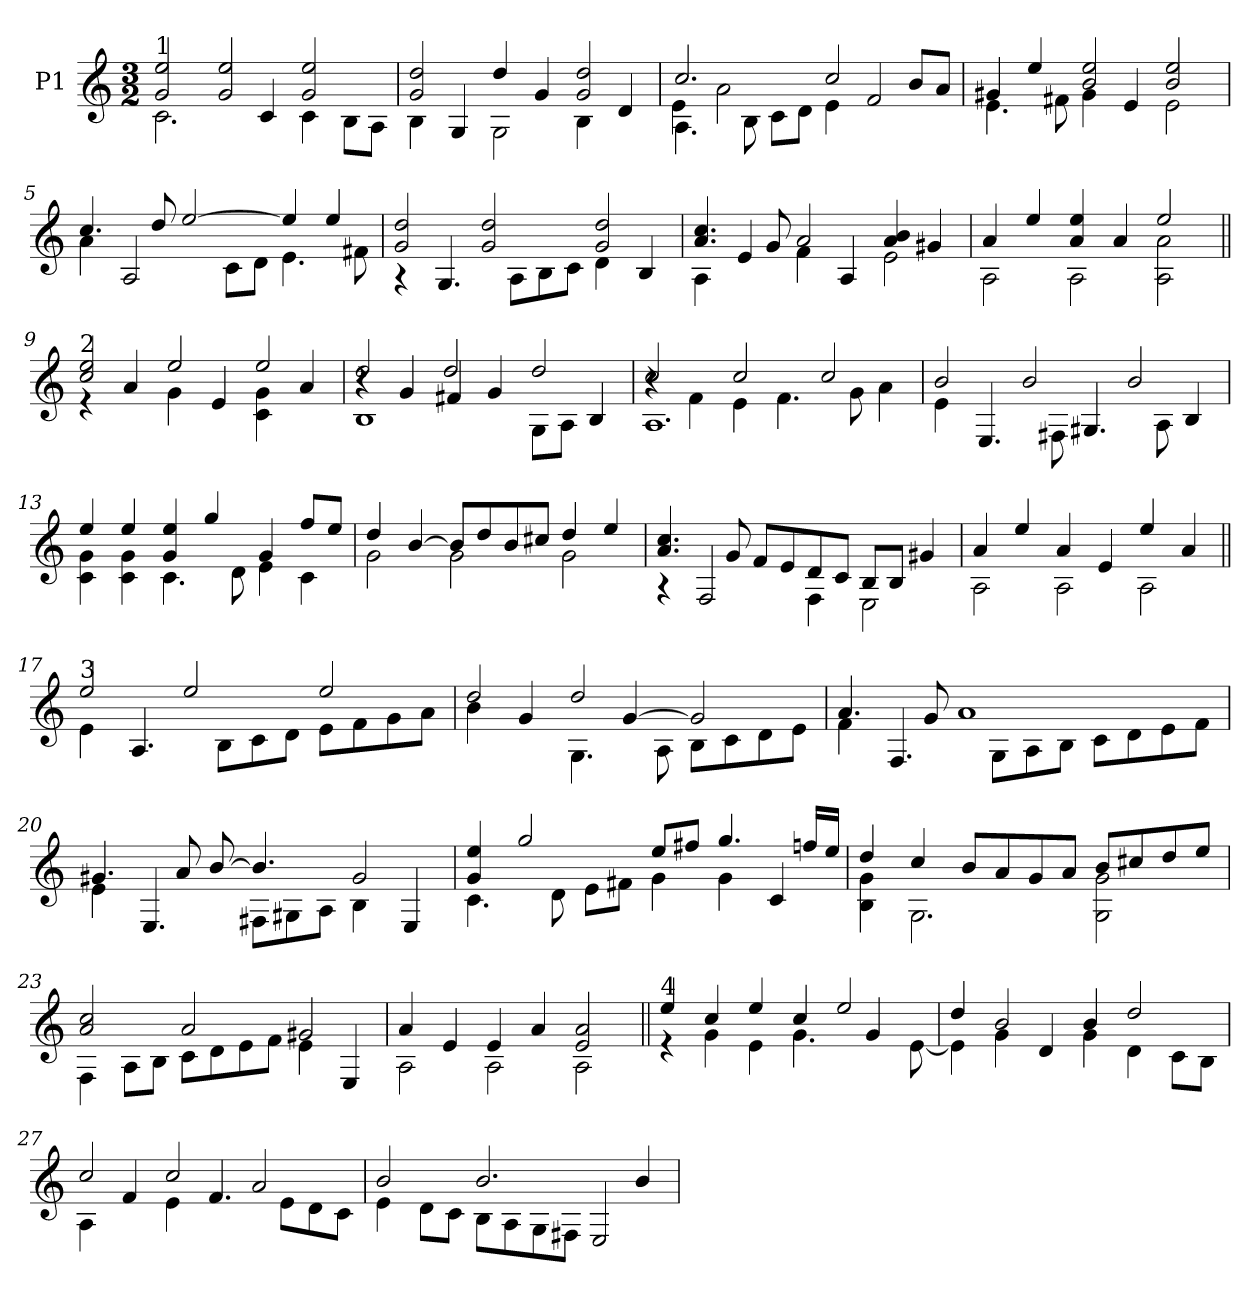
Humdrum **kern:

**kern
*part1
*staff1
*I"P1
!!LO:PB:g=z
*clefG2
*ITrd7c12
*k[]
*a:
*M3/2
*MM108
=1
*^
!LO:TX:a:t=1	!
2Gi/ 2ei	2.Ci\
2Gi/ 2ei	.
.	4Ci/
2Gi/ 2ei	4Ci\
.	8BBi\L
.	8AAi\J
=2	=2
2Gi/ 2di	4BBi\
.	4GGi/
4di/	2GGi\
4Gi/	.
2Gi/ 2di	4BBi\
.	4Di/
=3	=3
*	*^
2.ci/	4.AAi\	4Ei\
.	.	2Ai\
.	8BBi\	.
.	8Ci\L	.
.	8Di\J	.
2ci/	4Ei\	4ryy
.	2Fi/	2ryy
8Bi/L	.	.
8Ai/J	.	.
*	*v	*v
=4	=4
4G#Xi/	4.Ei\
4ei/	.
.	8F#Xi\
2Bi/ 2ei	4G#i\
.	4Ei/
2Bi/ 2ei	2Ei\
!!LO:LB:g=z	!!
=5	=5
4.ci/	4Ai\
.	2AAi/
8di/	.
[2ei/	.
.	8Ci\L
.	8Di\J
4ei/]	4.Ei\
4ei/	.
.	8F#Xi\
=6	=6
2Gi/ 2di	4r
.	4.GGi/
2Gi/ 2di	.
.	8AAi\L
.	8BBi\
.	8Ci\J
2Gi/ 2di	4Di\
.	4BBi/
=7	=7
4.Ai/ 4.ci	4AAi\
.	4Ei/
8Gi/	.
2Ai/	4Fi\
.	4AAi/
4Ai/ 4Bi	2Ei\
4G#Xi/	.
=8	=8
4Ai/	2AAi\
4ei/	.
4Ai/ 4ei	2AAi\
4Ai/	.
2ei/	2AAi\ 2Ai
!!LO:LB:g=z	!!
=9||	=9||
!LO:TX:a:t=2	!
2ci/ 2ei	4r
.	4Ai/
2ei/	4Gi\
.	4Ei/
2ei/	4Ci\ 4Gi
.	4Ai/
=10	=10
*	*^
2di/	1BBi	4r
.	.	4Gi/
2di/	.	4F#Xi/
.	.	4Gi/
2di/	8GGi\L	2ryy
.	8AAi\J	.
.	4BBi/	.
=11	=11	=11
2ci/	4r	1.AAi
.	4Fi\	.
2ci/	4Ei\	.
.	4.Fi\	.
2ci/	.	.
.	8Gi\	.
.	4Ai\	.
*	*v	*v
=12	=12
2Bi/	4Ei\
.	4.EEi/
2Bi/	.
.	8FF#Xi\
.	4.GG#Xi/
2Bi/	.
.	8AAi\
.	4BBi/
!!LO:LB:g=z	!!
=13	=13
4ei/	4Ci\ 4Gi
4ei/	4Ci\ 4Gi
4Gi/ 4ei	4.Ci\
4gi/	.
.	8Di\
4Gi/	4Ei\
8fi/L	4Ci\
8ei/J	.
=14	=14
4di/	2Gi\
[4Bi/	.
8Bi/L]	2Gi\
8di/	.
8Bi/	.
8c#Xi/J	.
4di/	2Gi\
4ei/	.
=15	=15
4.Ai/ 4.ci	4r
.	2FFi/
8Gi/	.
8Fi/L	.
8Ei/	.
8Di/	4FFi\
8Ci/J	.
8BBi/L	2EEi\
8BBi/J	.
4G#Xi/	.
=16	=16
4Ai/	2AAi\
4ei/	.
4Ai/	2AAi\
4Ei/	.
4ei/	2AAi\
4Ai/	.
!!LO:LB:g=z	!!
=17||	=17||
!LO:TX:a:t=3	!
2ei/	4Ei\
.	4.AAi/
2ei/	.
.	8BBi\L
.	8Ci\
.	8Di\J
2ei/	8Ei\L
.	8Fi\
.	8Gi\
.	8Ai\J
=18	=18
*	*^
2di/	4Bi\	2ryy
.	4Gi/	.
2di/	4.GGi\	4ryy
.	.	[4Gi/
.	8AAi\	.
2ryy	8BBi\L	2Gi/]
.	8Ci\	.
.	8Di\	.
.	8Ei\J	.
*	*v	*v
=19	=19
4.Ai/	4Fi\
.	4.FFi/
8Gi/	.
1Ai	.
.	8GGi\L
.	8AAi\
.	8BBi\J
.	8Ci\L
.	8Di\
.	8Ei\
.	8Fi\J
=20	=20
4.G#Xi/	4Ei\
.	4.EEi/
8Ai/	.
[8Bi/	.
4.Bi/]	8FF#Xi\L
.	8GG#Xi\
.	8AAi\J
2G#i/	4BBi\
.	4EEi/
!!LO:LB:g=z	!!
=21	=21
4Gi/ 4ei	4.Ci\
2gi/	.
.	8Di\
.	8Ei\L
.	8F#Xi\J
8ei/L	4Gi\
8f#Xi/J	.
4.gi/	4Gi\
.	4Ci/
16fni/LL	.
16ei/JJ	.
=22	=22
4di/	4BBi\ 4Gi
4ci/	2.GGi\
8Bi/L	.
8Ai/	.
8Gi/	.
8Ai/J	.
8Bi/L	2GGi\ 2Gi
8c#Xi/	.
8di/	.
8ei/J	.
=23	=23
2Ai/ 2ci	4FFi\
.	8AAi\L
.	8BBi\J
2Ai/	8Ci\L
.	8Di\
.	8Ei\
.	8Fi\J
2G#Xi/	4Ei\
.	4EEi/
=24	=24
4Ai/	2AAi\
4Ei/	.
4Ei/	2AAi\
4Ai/	.
2Ei/ 2Ai	2AAi\
!!LO:PB:g=z	!!
=25||	=25||
!LO:TX:a:t=4	!
4ei/	4r
4ci/	4Gi\
4ei/	4Ei\
4ci/	4.Gi\
2ei/	.
.	4Gi/
.	[8Ei\
=26	=26
4di/	4Ei\]
2Bi/	4Gi\
.	4Di/
4Bi/	4Gi\
2di/	4Di\
.	8Ci\L
.	8BBi\J
=27	=27
2ci/	4AAi\
.	4Fi/
2ci/	4Ei\
.	4.Fi/
2Ai/	.
.	8Ei\L
.	8Di\
.	8Ci\J
=28	=28
2Bi/	4Ei\
.	8Di\L
.	8Ci\J
2.Bi/	8BBi\L
.	8AAi\
.	8GGi\
.	8FF#Xi\J
.	2EEi/
4Bi/	.
*v	*v
=
*-
